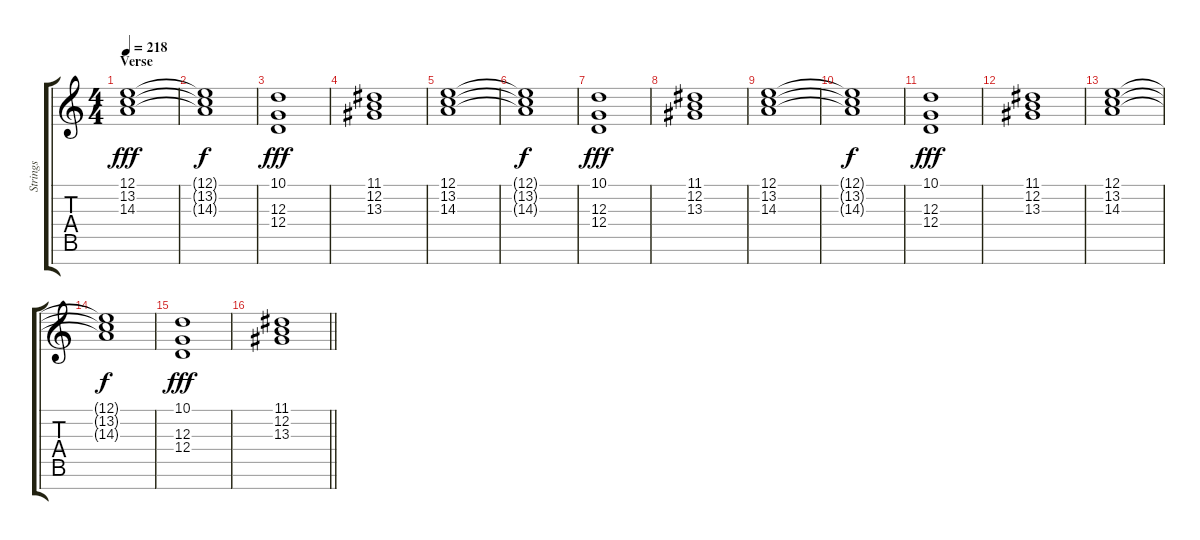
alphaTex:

\track ("Strings" "Strings") {instrument stringensemble1}
\staff {score tabs}
\tuning (E4 B3 G3 D3 A2 E2 B1) {hide}
\ts (4 4)
\section ("" "Verse")
\tempo 218
\clef g2
\ks c
(12.1 13.2 14.3).1{dy fff} |
(12.1{t} 13.2{t} 14.3{t}).1{dy f} |
(10.1 12.3 12.4).1{dy fff} |
(11.1 12.2 13.3).1 |
(12.1 13.2 14.3).1 |
(12.1{t} 13.2{t} 14.3{t}).1{dy f} |
(10.1 12.3 12.4).1{dy fff} |
(11.1 12.2 13.3).1 |
(12.1 13.2 14.3).1 |
(12.1{t} 13.2{t} 14.3{t}).1{dy f} |
(10.1 12.3 12.4).1{dy fff} |
(11.1 12.2 13.3).1 |
(12.1 13.2 14.3).1 |
(12.1{t} 13.2{t} 14.3{t}).1{dy f} |
(10.1 12.3 12.4).1{dy fff} |
\barLineRight lightlight
(11.1 12.2 13.3).1
